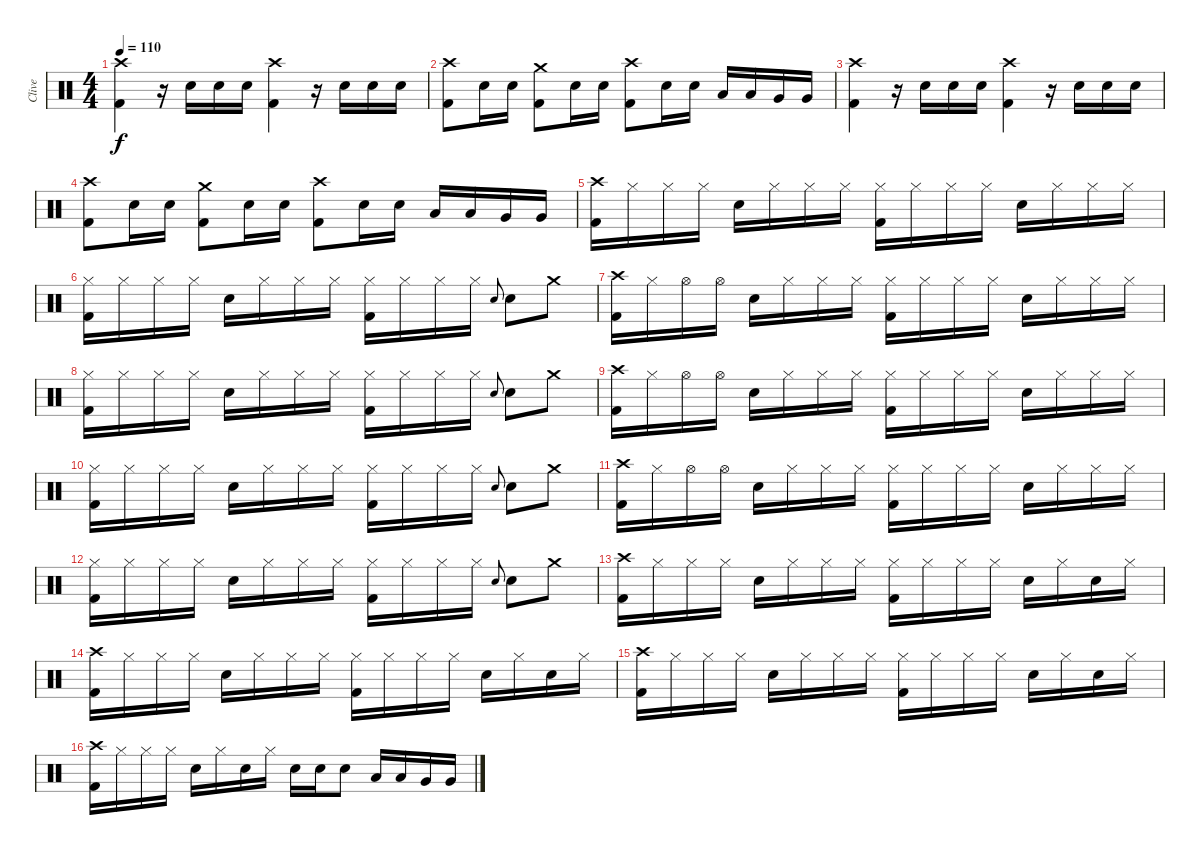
\track ("Clive" "Clive") {instrument percussion}
\staff {score}
\articulation defaults
\ts (4 4)
\tempo 110
\clef neutral
\ks c
("Kick (hit) 2" "Crash high (hit)").4{dy f} r.16 "Snare (hit) 2".16 "Snare (hit) 2".16 "Snare (hit) 2".16 ("Kick (hit) 2" "Crash high (hit)").4 r.16 "Snare (hit) 2".16 "Snare (hit) 2".16 "Snare (hit) 2".16 |
("Kick (hit) 2" "Crash high (hit)").8 "Snare (hit) 2".16 "Snare (hit) 2".16 ("Kick (hit) 2" "Crash medium (hit)").8 "Snare (hit) 2".16 "Snare (hit) 2".16 ("Kick (hit) 2" "Crash high (hit)").8 "Snare (hit) 2".16 "Snare (hit) 2".16 "Low Tom (hit)".16 "Low Tom (hit)".16 "Very Low Tom (hit)".16 "Very Low Tom (hit)".16 |
("Kick (hit) 2" "Crash high (hit)").4 r.16 "Snare (hit) 2".16 "Snare (hit) 2".16 "Snare (hit) 2".16 ("Kick (hit) 2" "Crash high (hit)").4 r.16 "Snare (hit) 2".16 "Snare (hit) 2".16 "Snare (hit) 2".16 |
("Kick (hit) 2" "Crash high (hit)").8 "Snare (hit) 2".16 "Snare (hit) 2".16 ("Kick (hit) 2" "Crash medium (hit)").8 "Snare (hit) 2".16 "Snare (hit) 2".16 ("Kick (hit) 2" "Crash high (hit)").8 "Snare (hit) 2".16 "Snare (hit) 2".16 "Low Tom (hit)".16 "Low Tom (hit)".16 "Very Low Tom (hit)".16 "Very Low Tom (hit)".16 |
("Kick (hit) 2" "Crash high (hit)").16 "Hi-Hat (closed)".16 "Hi-Hat (closed)".16 "Hi-Hat (closed)".16 "Snare (hit) 2".16 "Hi-Hat (closed)".16 "Hi-Hat (closed)".16 "Hi-Hat (closed)".16 ("Kick (hit) 2" "Hi-Hat (closed)").16 "Hi-Hat (closed)".16 "Hi-Hat (closed)".16 "Hi-Hat (closed)".16 "Snare (hit) 2".16 "Hi-Hat (closed)".16 "Hi-Hat (closed)".16 "Hi-Hat (closed)".16 |
("Kick (hit) 2" "Hi-Hat (closed)").16 "Hi-Hat (closed)".16 "Hi-Hat (closed)".16 "Hi-Hat (closed)".16 "Snare (hit) 2".16 "Hi-Hat (closed)".16 "Hi-Hat (closed)".16 "Hi-Hat (closed)".16 ("Kick (hit) 2" "Hi-Hat (closed)").16 "Hi-Hat (closed)".16 "Hi-Hat (closed)".16 "Hi-Hat (closed)".16 "Snare (hit) 2".8{gr onbeat} "Snare (hit) 2".8 "Crash medium (hit)".8 |
("Kick (hit) 2" "Crash high (hit)").16 "Hi-Hat (closed)".16 "Hi-Hat (open)".16 "Hi-Hat (open)".16 "Snare (hit) 2".16 "Hi-Hat (closed)".16 "Hi-Hat (closed)".16 "Hi-Hat (closed)".16 ("Kick (hit) 2" "Hi-Hat (closed)").16 "Hi-Hat (closed)".16 "Hi-Hat (closed)".16 "Hi-Hat (closed)".16 "Snare (hit) 2".16 "Hi-Hat (closed)".16 "Hi-Hat (closed)".16 "Hi-Hat (closed)".16 |
("Kick (hit) 2" "Hi-Hat (closed)").16 "Hi-Hat (closed)".16 "Hi-Hat (closed)".16 "Hi-Hat (closed)".16 "Snare (hit) 2".16 "Hi-Hat (closed)".16 "Hi-Hat (closed)".16 "Hi-Hat (closed)".16 ("Kick (hit) 2" "Hi-Hat (closed)").16 "Hi-Hat (closed)".16 "Hi-Hat (closed)".16 "Hi-Hat (closed)".16 "Snare (hit) 2".8{gr onbeat} "Snare (hit) 2".8 "Crash medium (hit)".8 |
("Kick (hit) 2" "Crash high (hit)").16 "Hi-Hat (closed)".16 "Hi-Hat (open)".16 "Hi-Hat (open)".16 "Snare (hit) 2".16 "Hi-Hat (closed)".16 "Hi-Hat (closed)".16 "Hi-Hat (closed)".16 ("Kick (hit) 2" "Hi-Hat (closed)").16 "Hi-Hat (closed)".16 "Hi-Hat (closed)".16 "Hi-Hat (closed)".16 "Snare (hit) 2".16 "Hi-Hat (closed)".16 "Hi-Hat (closed)".16 "Hi-Hat (closed)".16 |
("Kick (hit) 2" "Hi-Hat (closed)").16 "Hi-Hat (closed)".16 "Hi-Hat (closed)".16 "Hi-Hat (closed)".16 "Snare (hit) 2".16 "Hi-Hat (closed)".16 "Hi-Hat (closed)".16 "Hi-Hat (closed)".16 ("Kick (hit) 2" "Hi-Hat (closed)").16 "Hi-Hat (closed)".16 "Hi-Hat (closed)".16 "Hi-Hat (closed)".16 "Snare (hit) 2".8{gr onbeat} "Snare (hit) 2".8 "Crash medium (hit)".8 |
("Kick (hit) 2" "Crash high (hit)").16 "Hi-Hat (closed)".16 "Hi-Hat (open)".16 "Hi-Hat (open)".16 "Snare (hit) 2".16 "Hi-Hat (closed)".16 "Hi-Hat (closed)".16 "Hi-Hat (closed)".16 ("Kick (hit) 2" "Hi-Hat (closed)").16 "Hi-Hat (closed)".16 "Hi-Hat (closed)".16 "Hi-Hat (closed)".16 "Snare (hit) 2".16 "Hi-Hat (closed)".16 "Hi-Hat (closed)".16 "Hi-Hat (closed)".16 |
("Kick (hit) 2" "Hi-Hat (closed)").16 "Hi-Hat (closed)".16 "Hi-Hat (closed)".16 "Hi-Hat (closed)".16 "Snare (hit) 2".16 "Hi-Hat (closed)".16 "Hi-Hat (closed)".16 "Hi-Hat (closed)".16 ("Kick (hit) 2" "Hi-Hat (closed)").16 "Hi-Hat (closed)".16 "Hi-Hat (closed)".16 "Hi-Hat (closed)".16 "Snare (hit) 2".8{gr onbeat} "Snare (hit) 2".8 "Crash medium (hit)".8 |
("Kick (hit) 2" "Crash high (hit)").16 "Hi-Hat (closed)".16 "Hi-Hat (closed)".16 "Hi-Hat (closed)".16 "Snare (hit) 2".16 "Hi-Hat (closed)".16 "Hi-Hat (closed)".16 "Hi-Hat (closed)".16 ("Kick (hit) 2" "Hi-Hat (closed)").16 "Hi-Hat (closed)".16 "Hi-Hat (closed)".16 "Hi-Hat (closed)".16 "Snare (hit) 2".16 "Hi-Hat (closed)".16 "Snare (hit) 2".16 "Hi-Hat (closed)".16 |
("Kick (hit) 2" "Crash high (hit)").16 "Hi-Hat (closed)".16 "Hi-Hat (closed)".16 "Hi-Hat (closed)".16 "Snare (hit) 2".16 "Hi-Hat (closed)".16 "Hi-Hat (closed)".16 "Hi-Hat (closed)".16 ("Kick (hit) 2" "Hi-Hat (closed)").16 "Hi-Hat (closed)".16 "Hi-Hat (closed)".16 "Hi-Hat (closed)".16 "Snare (hit) 2".16 "Hi-Hat (closed)".16 "Snare (hit) 2".16 "Hi-Hat (closed)".16 |
("Kick (hit) 2" "Crash high (hit)").16 "Hi-Hat (closed)".16 "Hi-Hat (closed)".16 "Hi-Hat (closed)".16 "Snare (hit) 2".16 "Hi-Hat (closed)".16 "Hi-Hat (closed)".16 "Hi-Hat (closed)".16 ("Kick (hit) 2" "Hi-Hat (closed)").16 "Hi-Hat (closed)".16 "Hi-Hat (closed)".16 "Hi-Hat (closed)".16 "Snare (hit) 2".16 "Hi-Hat (closed)".16 "Snare (hit) 2".16 "Hi-Hat (closed)".16 |
("Kick (hit) 2" "Crash high (hit)").16 "Hi-Hat (closed)".16 "Hi-Hat (closed)".16 "Hi-Hat (closed)".16 "Snare (hit) 2".16 "Hi-Hat (closed)".16 "Snare (hit) 2".16 "Hi-Hat (closed)".16 "Snare (hit) 2".16 "Snare (hit) 2".16 "Snare (hit) 2".8 "Low Tom (hit)".16 "Low Tom (hit)".16 "Very Low Tom (hit)".16 "Very Low Tom (hit)".16
